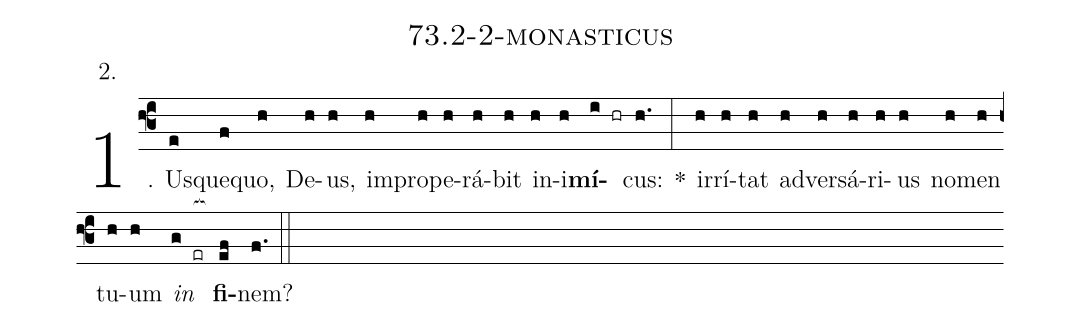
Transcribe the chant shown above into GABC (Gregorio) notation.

name: 73.2-2-monasticus;
annotation: 2.;
%%
(f3)1. Us(e)que(f)quo,(h) De(h)us,(h) im(h)pro(h)pe(h)rá(h)bit(h) in(h)i(h)<b>mí</b>(i hr)cus:(h.) *(:) ir(h)rí(h)tat(h) ad(h)ver(h)sá(h)ri(h)us(h) no(h)men(h) tu(h)um(h) <i>in</i>(g er[ocb:1{]) <b>fi</b>(ef[ocb:0}])nem?(f.) (::)


%E(h) u(h) o(h) u(g) a(ef) e.(f.) (::)
